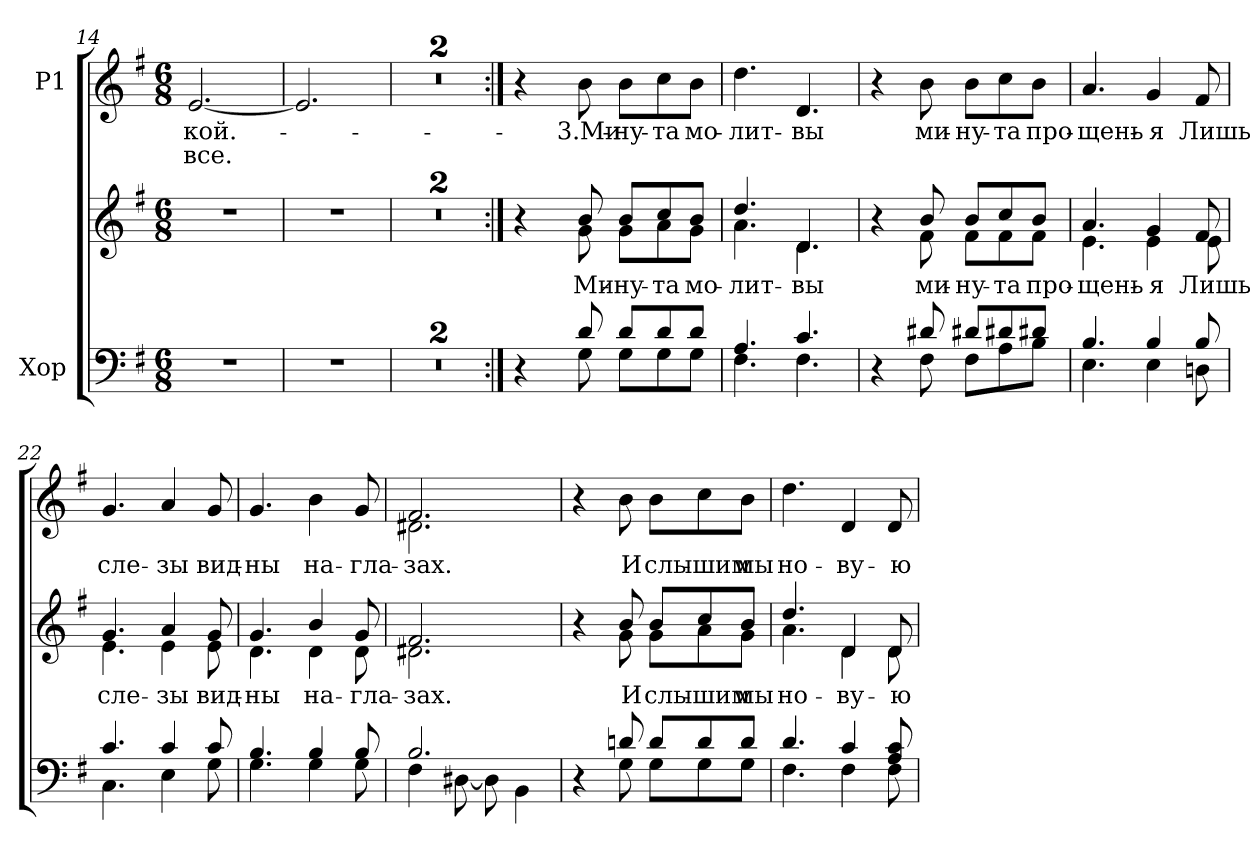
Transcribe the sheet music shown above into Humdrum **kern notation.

**kern	**kern	**text	**kern	**text	**text
*part2	*part2	*part2	*part1	*part1	*part1
*staff3	*staff2	*staff2	*staff1	*staff1	*staff1
*I"Хор	*	*	*I"P1	*	*
*clefF4	*clefG2	*	*clefG2	*	*
*k[f#]	*k[f#]	*	*k[f#]	*	*
*e:	*e:	*	*e:	*	*
*M6/8	*M6/8	*	*M6/8	*	*
=14	=14	=14	=14	=14	=14
!LO:N:vis=1	!LO:N:vis=1	!	!	!	!
!	!	!	!	!LO:LY:b:color=#000000	!LO:LY:b:color=#000000
2.r	2.r	.	[<2.ei/	-кой.-	все.
=15	=15	=15	=15	=15	=15
!LO:N:vis=1	!LO:N:vis=1	!	!	!	!
2.r	2.r	.	2.ei/]	.	.
=16	=16	=16	=16	=16	=16
!LO:N:vis=1	!LO:N:vis=1	!	!LO:N:vis=1	!	!
2.r	2.r	.	2.r	.	.
=17	=17	=17	=17	=17	=17
!LO:N:vis=1	!LO:N:vis=1	!	!LO:N:vis=1	!	!
2.r	2.r	.	2.r	.	.
!!LO:LB:g=z
=18:|!	=18:|!	=18:|!	=18:|!	=18:|!	=18:|!
*^	*^	*	*	*	*
*	*	*	*^	*	*	*	*
4r	4ryy	4r	4ryy	8ryy	.	4r	.	.
.	.	.	.	2ryy	.	.	.	.
!	!	!	!	!	!LO:LY:b:color=#000000	!	!	!
!	!	!	!	!	!	!	!LO:LY:b:color=#000000	!
8di/	8Gi\	8bi/	8gi\	.	Ми-	8bi\	3.Ми-	.
!	!	!	!	!	!LO:LY:b:color=#000000	!	!	!
!	!	!	!	!	!	!	!LO:LY:b:color=#000000	!
8di/L	8Gi\L	8bi/L	8gi\L	.	-ну-	8bi\L	-ну-	.
!	!	!	!	!	!LO:LY:b:color=#000000	!	!	!
!	!	!	!	!	!	!	!LO:LY:b:color=#000000	!
8di/	8Gi\	8cci/	8ai\	.	-та	8cci\	-та	.
!	!	!	!	!	!LO:LY:b:color=#000000	!	!	!
!	!	!	!	!	!	!	!LO:LY:b:color=#000000	!
8di/J	8Gi\J	8bi/J	8gi\J	8ryy	мо-	8bi\J	мо-	.
*	*	*	*v	*v	*	*	*	*
=19	=19	=19	=19	=19	=19	=19	=19
*	*	*	*^	*	*	*	*
!	!	!	!	!	!LO:LY:b:color=#000000	!	!	!
*	*	*	*v	*v	*	*	*	*
*	*	*	*^	*	*	*	*
!	!	!	!	!	!	!	!LO:LY:b:color=#000000	!
*	*	*	*v	*v	*	*	*	*
4.Ai/	4.F#i\	4.ddi/	4.ai\	-лит-	4.ddi\	-лит-	.
!	!	!	!	!LO:LY:b:color=#000000	!	!	!
!	!	!	!	!	!	!LO:LY:b:color=#000000	!
4.ci/	4.F#i\	4.di/	4.di\	-вы	4.di/	-вы	.
=20	=20	=20	=20	=20	=20	=20	=20
4r	4ryy	4r	4ryy	.	4r	.	.
!	!	!	!	!LO:LY:b:color=#000000	!	!	!
!	!	!	!	!	!	!LO:LY:b:color=#000000	!
8d#Xi/	8F#i\	8bi/	8f#i\	ми-	8bi\	ми-	.
!	!	!	!	!LO:LY:b:color=#000000	!	!	!
!	!	!	!	!	!	!LO:LY:b:color=#000000	!
8d#Xi/L	8F#i\L	8bi/L	8f#i\L	-ну-	8bi\L	-ну-	.
!	!	!	!	!LO:LY:b:color=#000000	!	!	!
!	!	!	!	!	!	!LO:LY:b:color=#000000	!
8d#Xi/	8Ai\	8cci/	8f#i\	-та	8cci\	-та	.
!	!	!	!	!LO:LY:b:color=#000000	!	!	!
!	!	!	!	!	!	!LO:LY:b:color=#000000	!
8d#Xi/J	8Bi\J	8bi/J	8f#i\J	про-	8bi\J	про-	.
=21	=21	=21	=21	=21	=21	=21	=21
!	!	!	!	!LO:LY:b:color=#000000	!	!	!
!	!	!	!	!	!	!LO:LY:b:color=#000000	!
4.Bi/	4.Ei\	4.ai/	4.ei\	-щень-	4.ai/	-щень-	.
!	!	!	!	!LO:LY:b:color=#000000	!	!	!
!	!	!	!	!	!	!LO:LY:b:color=#000000	!
4Bi/	4Ei\	4gi/	4ei\	-я	4gi/	-я	.
!	!	!	!	!LO:LY:b:color=#000000	!	!	!
!	!	!	!	!	!	!LO:LY:b:color=#000000	!
8Bi/	8Dni\	8f#i/	8ei\	Лишь	8f#i/	Лишь	.
=22	=22	=22	=22	=22	=22	=22	=22
!	!	!	!	!LO:LY:b:color=#000000	!	!	!
!	!	!	!	!	!	!LO:LY:b:color=#000000	!
4.ci/	4.Ci\	4.gi/	4.ei\	сле-	4.gi/	сле-	.
!	!	!	!	!LO:LY:b:color=#000000	!	!	!
!	!	!	!	!	!	!LO:LY:b:color=#000000	!
4ci/	4Ei\	4ai/	4ei\	-зы	4ai/	-зы	.
!	!	!	!	!LO:LY:b:color=#000000	!	!	!
!	!	!	!	!	!	!LO:LY:b:color=#000000	!
8ci/	8Gi\	8gi/	8ei\	вид-	8gi/	вид-	.
!!LO:PB:g=z
=23	=23	=23	=23	=23	=23	=23	=23
!	!	!	!	!LO:LY:b:color=#000000	!	!	!
!	!	!	!	!	!	!LO:LY:b:color=#000000	!
4.Bi/	4.Gi\	4.gi/	4.di\	-ны	4.gi/	-ны	.
!	!	!	!	!LO:LY:b:color=#000000	!	!	!
!	!	!	!	!	!	!LO:LY:b:color=#000000	!
4Bi/	4Gi\	4bi/	4di\	на-	4bi\	на-	.
!	!	!	!	!LO:LY:b:color=#000000	!	!	!
!	!	!	!	!	!	!LO:LY:b:color=#000000	!
8Bi/	8Gi\	8gi/	8di\	-гла-	8gi/	-гла-	.
=24	=24	=24	=24	=24	=24	=24	=24
!	!	!	!	!LO:LY:b:color=#000000	!	!	!
!	!	!	!	!	!	!LO:LY:b:color=#000000	!
*	*	*	*	*	*^	*	*
2.Bi/	4F#i\	2.f#i/	2.d#Xi\	-зах.	2.f#i/	2.d#Xi\	-зах.	.
.	[<8D#Xi\	.	.	.	.	.	.	.
.	8D#i\]	.	.	.	.	.	.	.
.	4BBi\	.	.	.	.	.	.	.
*	*	*	*	*	*v	*v	*	*
=25	=25	=25	=25	=25	=25	=25	=25
4r	4ryy	4r	4ryy	.	4r	.	.
!	!	!	!	!LO:LY:b:color=#000000	!	!	!
!	!	!	!	!	!	!LO:LY:b:color=#000000	!
8dni/	8Gi\	8bi/	8gi\	И	8bi\	И	.
!	!	!	!	!LO:LY:b:color=#000000	!	!	!
!	!	!	!	!	!	!LO:LY:b:color=#000000	!
8di/L	8Gi\L	8bi/L	8gi\L	слы-	8bi\L	слы-	.
!	!	!	!	!LO:LY:b:color=#000000	!	!	!
!	!	!	!	!	!	!LO:LY:b:color=#000000	!
8di/	8Gi\	8cci/	8ai\	-шим	8cci\	-шим	.
!	!	!	!	!LO:LY:b:color=#000000	!	!	!
!	!	!	!	!	!	!LO:LY:b:color=#000000	!
8di/J	8Gi\J	8bi/J	8gi\J	мы	8bi\J	мы	.
=26	=26	=26	=26	=26	=26	=26	=26
!	!	!	!	!LO:LY:b:color=#000000	!	!	!
!	!	!	!	!	!	!LO:LY:b:color=#000000	!
4.di/	4.F#i\	4.ddi/	4.ai\	но-	4.ddi\	но-	.
!	!	!	!	!LO:LY:b:color=#000000	!	!	!
!	!	!	!	!	!	!LO:LY:b:color=#000000	!
4ci/	4F#i\	4di/	4di\	-ву-	4di/	-ву-	.
!	!	!	!	!LO:LY:b:color=#000000	!	!	!
!	!	!	!	!	!	!LO:LY:b:color=#000000	!
8Ai/ 8ci	8F#i\	8di/	8di\	-ю	8di/	-ю	.
*v	*v	*	*	*	*	*	*
*	*v	*v	*	*	*	*
=	=	=	=	=	=
*-	*-	*-	*-	*-	*-
